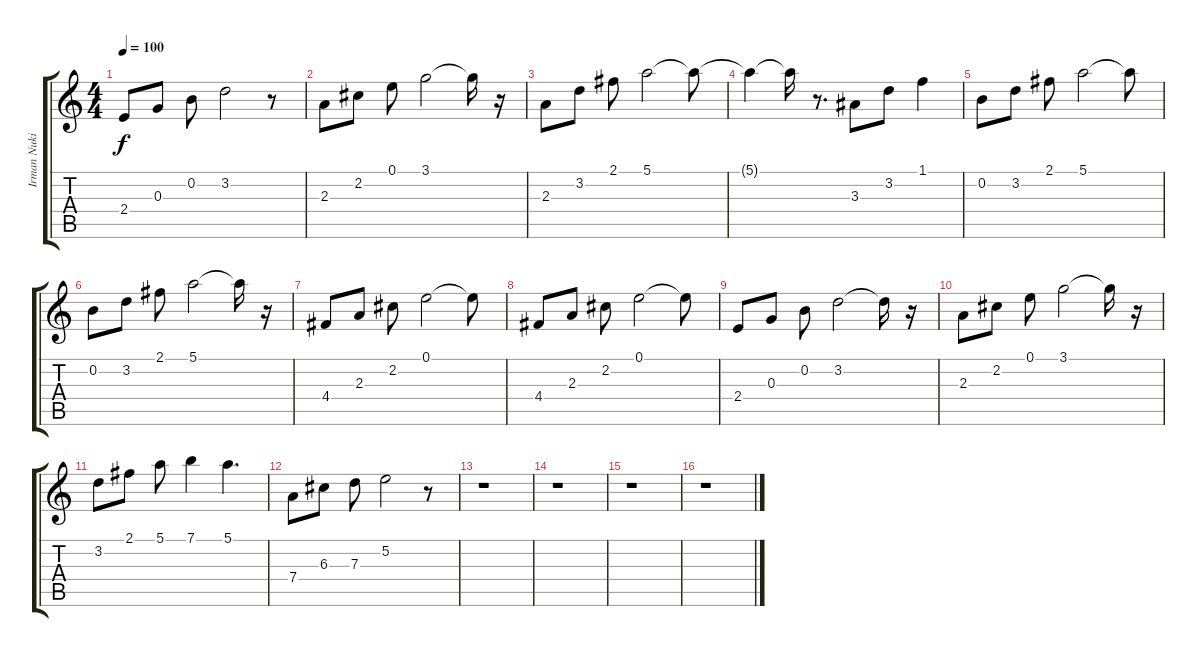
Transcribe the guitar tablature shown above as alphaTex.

\track ("Irman Nuki Accoustic" "Irman Nuki") {instrument acousticguitarsteel}
\staff {score tabs}
\tuning (E4 B3 G3 D3 A2 E2) {hide}
\ts (4 4)
\tempo 100
\clef g2
\ks c
2.4.8{dy f} 0.3.8 0.2.8 3.2.2 r.8 |
2.3.8 2.2.8 0.1.8 3.1.2 3.1{t}.16 r.16 |
2.3.8 3.2.8 2.1.8 5.1.2 5.1{t}.8 |
5.1{t}.4 5.1{t}.16 r.8{d} 3.3.8 3.2.8 1.1.4 |
0.2.8 3.2.8 2.1.8 5.1.2 5.1{t}.8 |
0.2.8 3.2.8 2.1.8 5.1.2 5.1{t}.16 r.16 |
4.4.8 2.3.8 2.2.8 0.1.2 0.1{t}.8 |
4.4.8 2.3.8 2.2.8 0.1.2 0.1{t}.8 |
2.4.8 0.3.8 0.2.8 3.2.2 3.2{t}.16 r.16 |
2.3.8 2.2.8 0.1.8 3.1.2 3.1{t}.16 r.16 |
3.2.8 2.1.8 5.1.8 7.1.4 5.1.4{d} |
7.4.8 6.3.8 7.3.8 5.2.2 r.8 |
r.1 |
r.1 |
r.1 |
r.1
